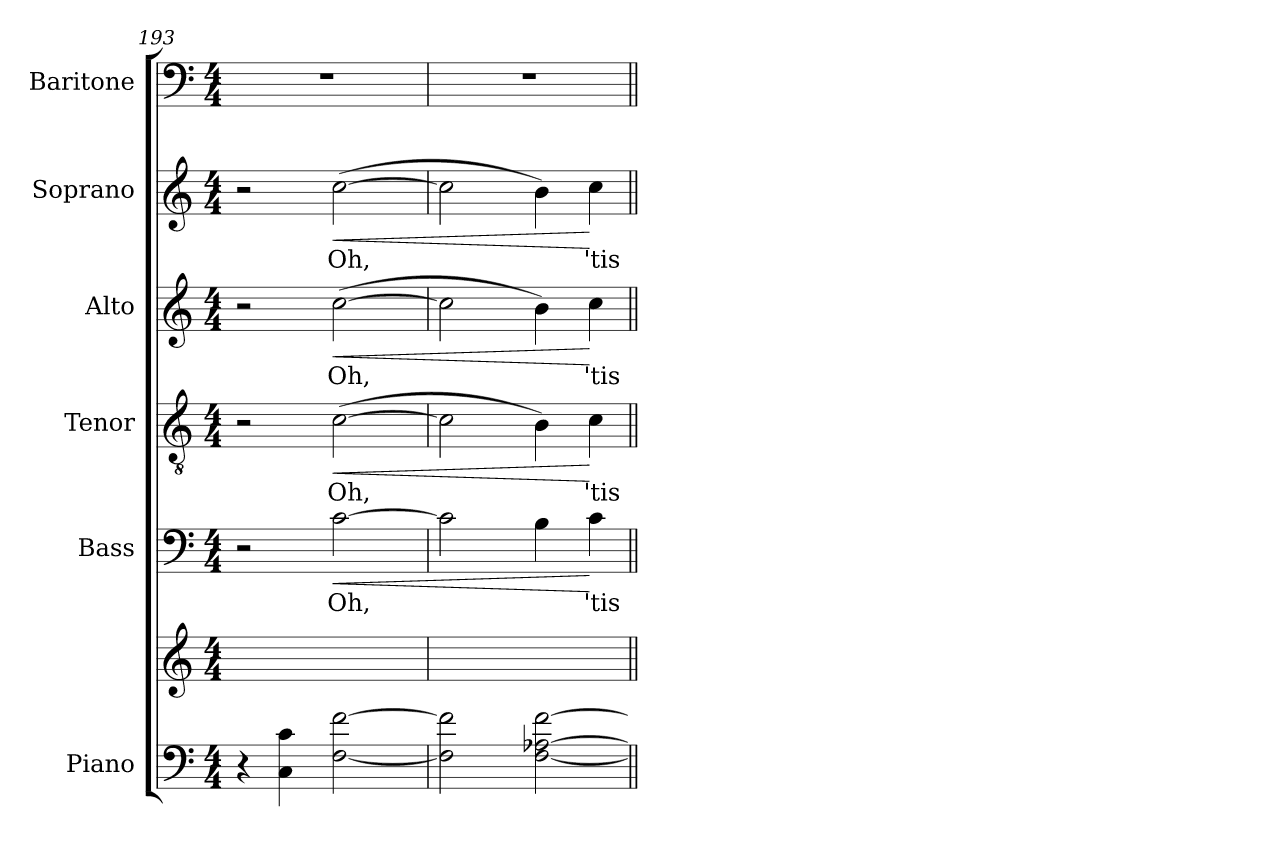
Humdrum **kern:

**kern	**kern	**kern	**text	**dynam	**kern	**text	**dynam	**kern	**text	**dynam	**kern	**text	**dynam	**kern
*part6	*part6	*part5	*part5	*part5	*part4	*part4	*part4	*part3	*part3	*part3	*part2	*part2	*part2	*part1
*staff7	*staff6	*staff5	*staff5	*staff5	*staff4	*staff4	*staff4	*staff3	*staff3	*staff3	*staff2	*staff2	*staff2	*staff1
*I"Piano	*	*I"Bass	*	*	*I"Tenor	*	*	*I"Alto	*	*	*I"Soprano	*	*	*I"Baritone
*	*	*I'B	*	*	*I'T	*	*	*I'A	*	*	*I'S	*	*	*
!!LO:LB:g=z
*clefF4	*clefG2	*clefF4	*	*	*clefGv2	*	*	*clefG2	*	*	*clefG2	*	*	*clefF4
*k[]	*k[]	*k[]	*	*	*k[]	*	*	*k[]	*	*	*k[]	*	*	*k[]
*C:	*C:	*C:	*	*	*C:	*	*	*C:	*	*	*C:	*	*	*C:
*M4/4	*M4/4	*M4/4	*	*	*M4/4	*	*	*M4/4	*	*	*M4/4	*	*	*M4/4
=193	=193	=193	=193	=193	=193	=193	=193	=193	=193	=193	=193	=193	=193	=193
4r	4ryy	2r	.	.	2r	.	.	2r	.	.	2r	.	.	1r
4C 4c	8ryy	.	.	.	.	.	.	.	.	.	.	.	.	.
.	8ryy	.	.	.	.	.	.	.	.	.	.	.	.	.
!	!	!	!LO:LY:b	!LO:HP:b	!	!LO:LY:b	!LO:HP:b	!	!LO:LY:b	!LO:HP:b	!	!LO:LY:b	!LO:HP:b	!
[2F [2f	8ryy	[2c	Oh,	<	(>[2c	Oh,	<	(>[2cc	Oh,	<	(>[2cc	Oh,	<	.
.	8ryy	.	.	.	.	.	.	.	.	.	.	.	.	.
.	4ryy	.	.	.	.	.	.	.	.	.	.	.	.	.
=194	=194	=194	=194	=194	=194	=194	=194	=194	=194	=194	=194	=194	=194	=194
2F] 2f]	4ryy	2c]	.	.	2c]	.	.	2cc]	.	.	2cc]	.	.	1r
.	8ryy	.	.	.	.	.	.	.	.	.	.	.	.	.
.	8ryy	.	.	.	.	.	.	.	.	.	.	.	.	.
[2F [2A-X [2f	8ryy	4B	.	.	4B)	.	.	4b)	.	.	4b)	.	.	.
.	8ryy	.	.	.	.	.	.	.	.	.	.	.	.	.
!	!	!	!LO:LY:b	!	!	!LO:LY:b	!	!	!LO:LY:b	!	!	!LO:LY:b	!	!
.	4ryy	4c	'tis	[	4c	'tis	[	4cc	'tis	[	4cc	'tis	[	.
=||	=||	=||	=||	=||	=||	=||	=||	=||	=||	=||	=||	=||	=||	=||
*-	*-	*-	*-	*-	*-	*-	*-	*-	*-	*-	*-	*-	*-	*-
